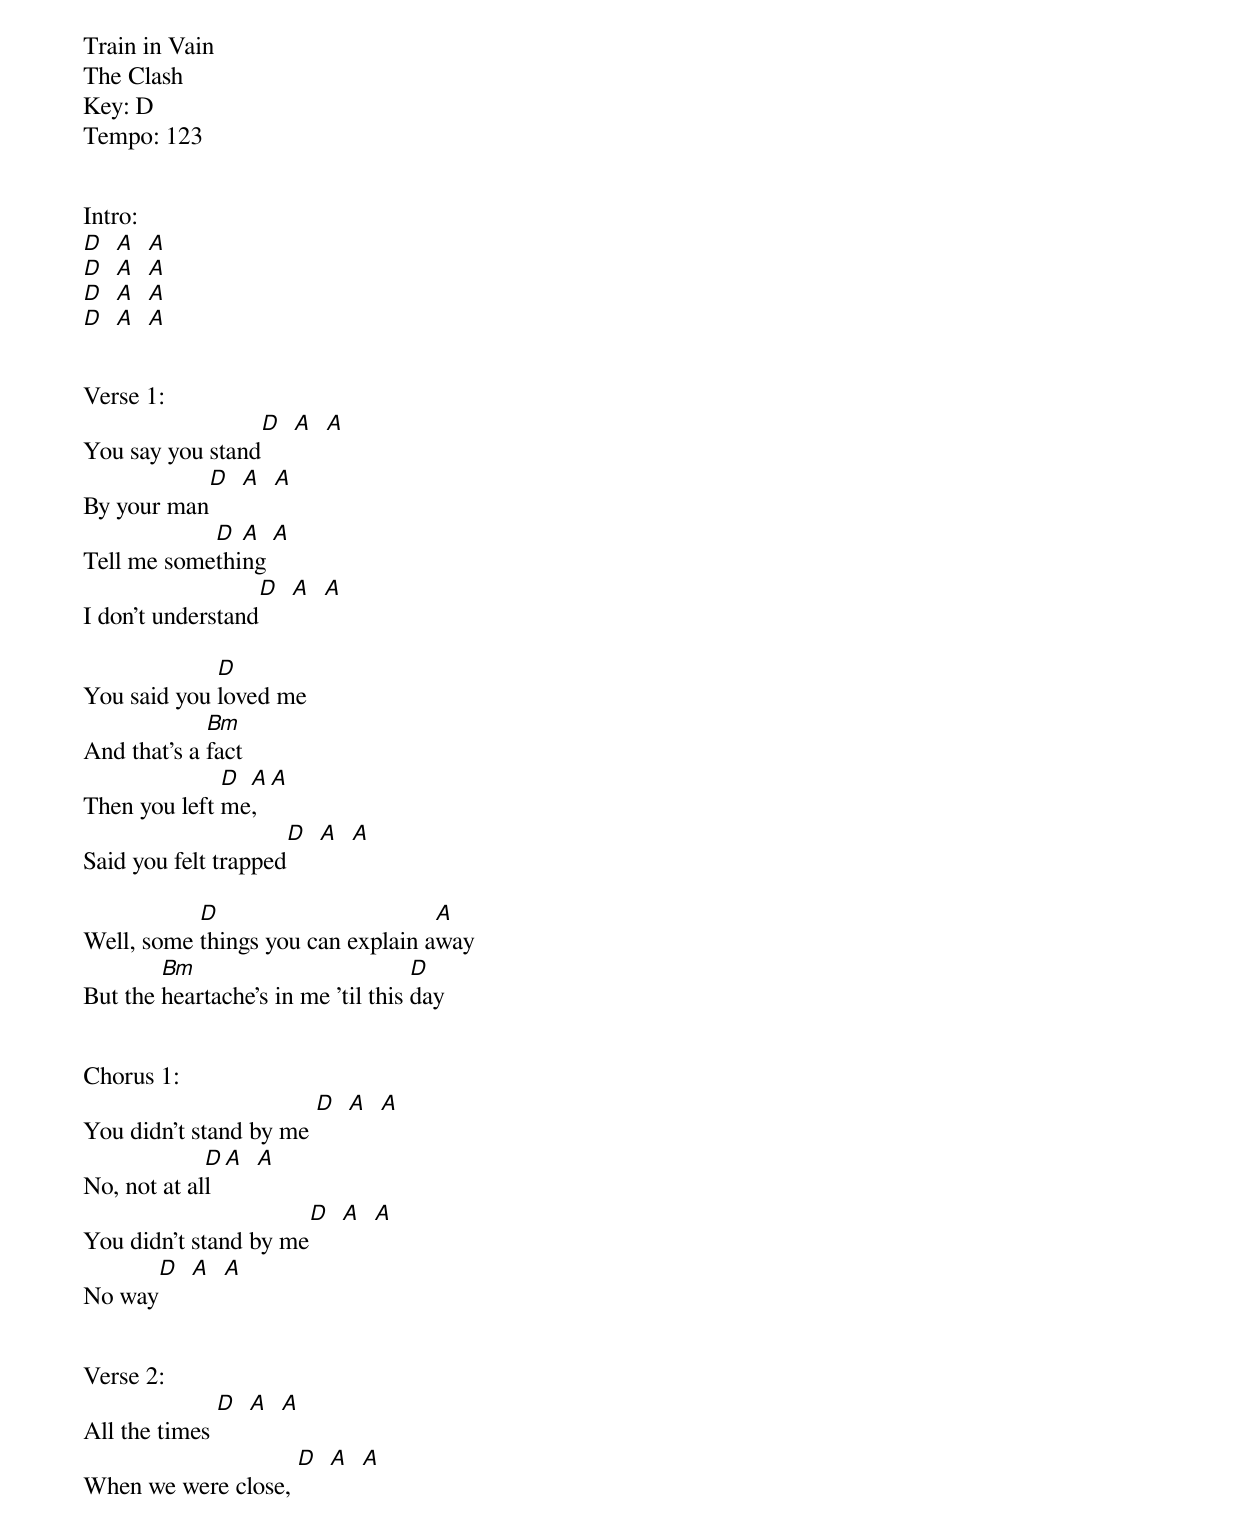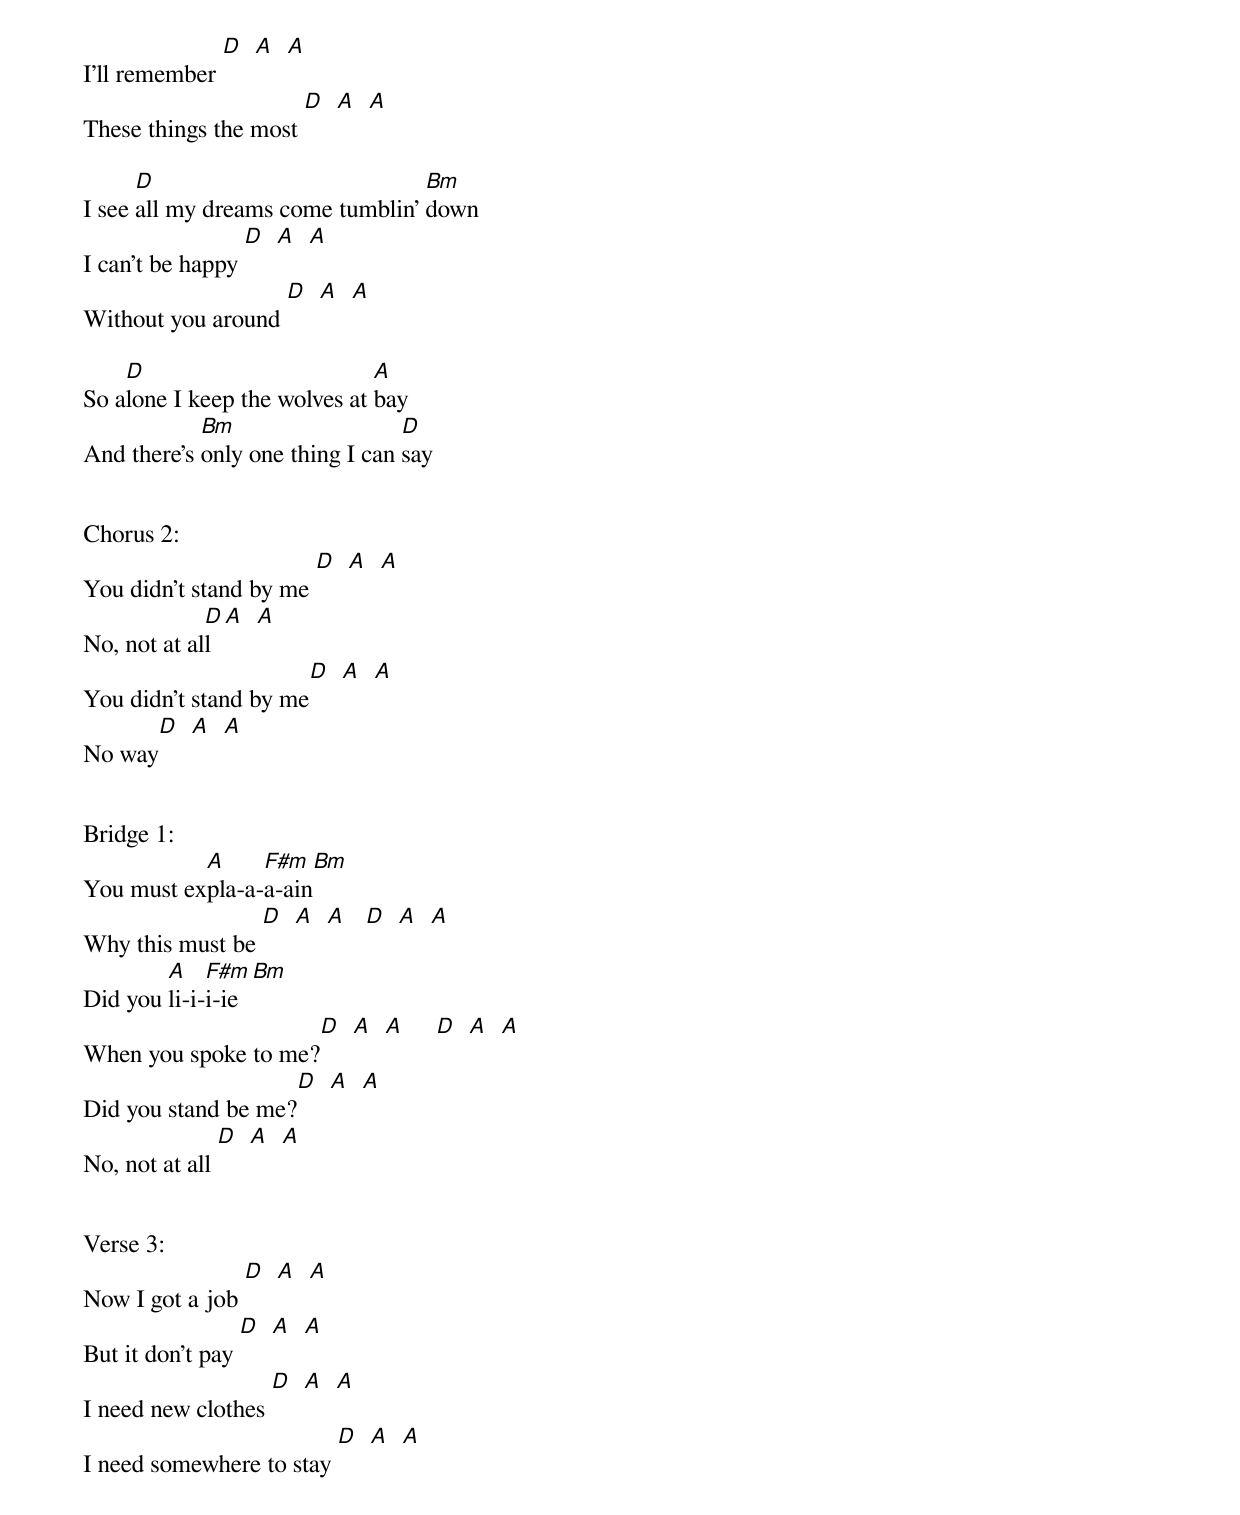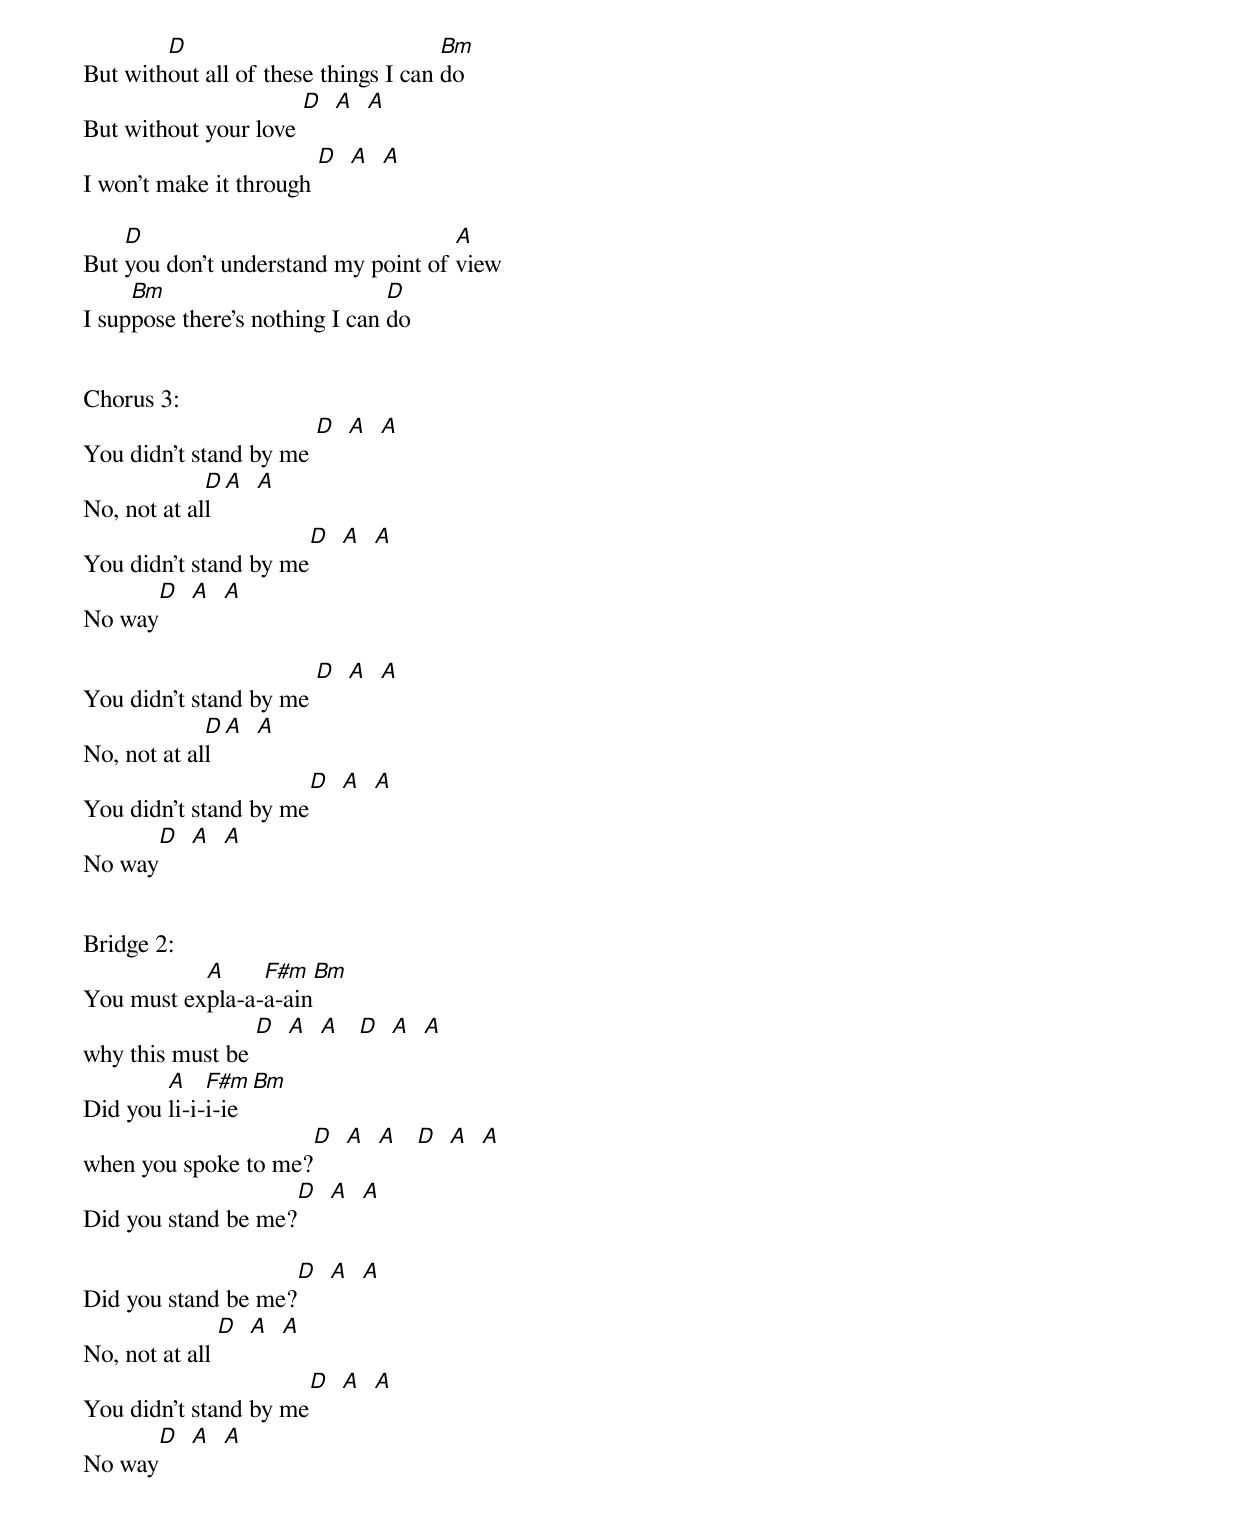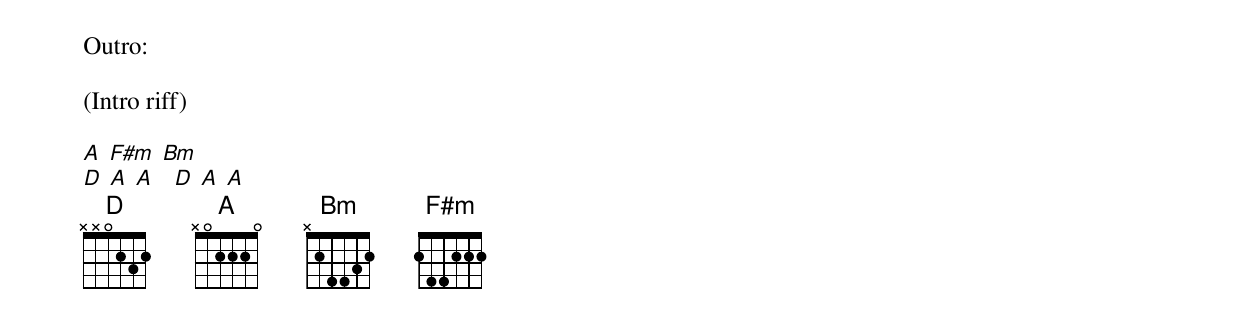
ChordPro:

Train in Vain
The Clash
Key: D
Tempo: 123


Intro:
[D]  [A]  [A]
[D]  [A]  [A]
[D]  [A]  [A]
[D]  [A]  [A]


Verse 1:
You say you stand[D]  [A]  [A]
By your man[D]  [A]  [A]
Tell me some[D]thi[A]ng [A]
I don't understand[D]  [A]  [A]

You said you [D]loved me
And that's a [Bm]fact
Then you left [D]me[A], [A]
Said you felt trapped[D]  [A]  [A]

Well, some [D]things you can explain a[A]way
But the [Bm]heartache's in me 'til this [D]day


Chorus 1:
You didn't stand by me [D]  [A]  [A]
No, not at al[D]l [A]  [A]
You didn't stand by me[D]  [A]  [A]
No way[D]  [A]  [A]


Verse 2:
All the times [D]  [A]  [A]
When we were close, [D]  [A]  [A]
I'll remember [D]  [A]  [A]
These things the most [D]  [A]  [A]

I see [D]all my dreams come tumblin' [Bm]down
I can't be happy [D]  [A]  [A]
Without you around [D]  [A]  [A]

So a[D]lone I keep the wolves at [A]bay
And there's [Bm]only one thing I can [D]say


Chorus 2:
You didn't stand by me [D]  [A]  [A]
No, not at al[D]l [A]  [A]
You didn't stand by me[D]  [A]  [A]
No way[D]  [A]  [A]


Bridge 1:
You must ex[A]pla-a-[F#m]a-ain[Bm]
Why this must be [D]  [A]  [A]   [D]  [A]  [A]
Did you [A]li-i-[F#m]i-ie[Bm]
When you spoke to me?[D]  [A]  [A]     [D]  [A]  [A]
Did you stand be me?[D]  [A]  [A]
No, not at all [D]  [A]  [A]


Verse 3:
Now I got a job [D]  [A]  [A]
But it don't pay [D]  [A]  [A]
I need new clothes [D]  [A]  [A]
I need somewhere to stay [D]  [A]  [A]

But with[D]out all of these things I can [Bm]do
But without your love [D]  [A]  [A]
I won't make it through [D]  [A]  [A]

But [D]you don't understand my point of [A]view
I sup[Bm]pose there's nothing I can [D]do


Chorus 3:
You didn't stand by me [D]  [A]  [A]
No, not at al[D]l [A]  [A]
You didn't stand by me[D]  [A]  [A]
No way[D]  [A]  [A]

You didn't stand by me [D]  [A]  [A]
No, not at al[D]l [A]  [A]
You didn't stand by me[D]  [A]  [A]
No way[D]  [A]  [A]


Bridge 2:
You must ex[A]pla-a-[F#m]a-ain[Bm]
why this must be [D]  [A]  [A]   [D]  [A]  [A]
Did you [A]li-i-[F#m]i-ie[Bm]
when you spoke to me?[D]  [A]  [A]   [D]  [A]  [A]
Did you stand be me?[D]  [A]  [A]

Did you stand be me?[D]  [A]  [A]
No, not at all [D]  [A]  [A]
You didn't stand by me[D]  [A]  [A]
No way[D]  [A]  [A]


Outro:

(Intro riff)

[A] [F#m] [Bm]
[D] [A] [A]   [D] [A] [A]
